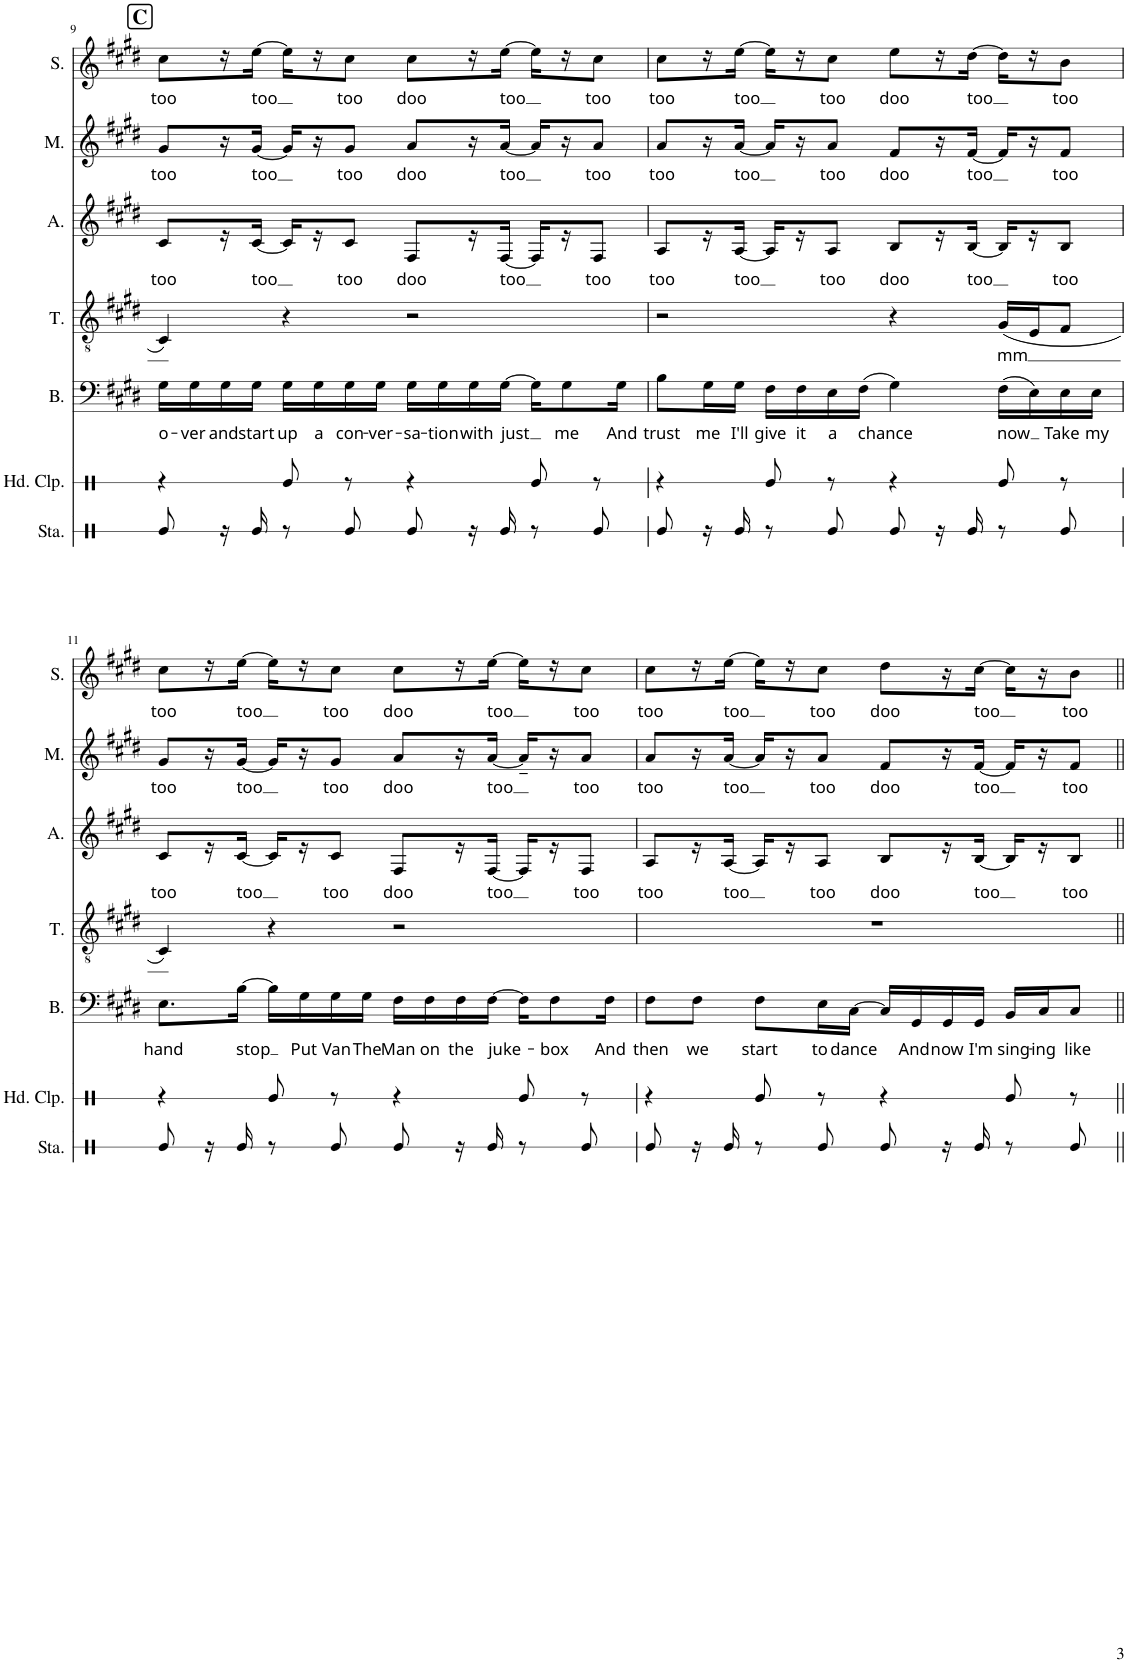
**kern	**kern	**kern	**text	**kern	**text	**kern	**text	**kern	**text	**kern	**text
*part7	*part6	*part5	*part5	*part4	*part4	*part3	*part3	*part2	*part2	*part1	*part1
*staff7	*staff6	*staff5	*staff5	*staff4	*staff4	*staff3	*staff3	*staff2	*staff2	*staff1	*staff1
*I"Stamp	*I"Hand Clap	*I"Base	*	*I"Tenor	*	*I"Alto	*	*I"Mezzo	*	*I"Soprano	*
*I'Sta.	*I'Hd. Clp.	*I'B.	*	*I'T.	*	*I'A.	*	*I'M.	*	*I'S.	*
!!LO:PB:g=z
*clefX	*clefX	*clefF4	*	*clefGv2	*	*clefG2	*	*clefG2	*	*clefG2	*
*k[]	*k[]	*k[f#c#g#d#]	*	*k[f#c#g#d#]	*	*k[f#c#g#d#]	*	*k[f#c#g#d#]	*	*k[f#c#g#d#]	*
*M4/4	*M4/4	*M4/4	*	*M4/4	*	*M4/4	*	*M4/4	*	*M4/4	*
!!LO:REH:place=s1:a:B:cj:fs=14:t=C
=9	=9	=9	=9	=9	=9	=9	=9	=9	=9	=9	=9
!	!	!	!LO:LY:b	!	!	!	!LO:LY:b	!	!LO:LY:b	!	!LO:LY:b
8Re/	4r	16G#\LL	o-	4C#/	.	8c#/L	too	8g#/L	too	8cc#\L	too
!	!	!	!LO:LY:b	!	!	!	!	!	!	!	!
.	.	16G#\	-ver	.	.	.	.	.	.	.	.
!	!	!	!LO:LY:b	!	!	!	!	!	!	!	!
16r	.	16G#\	and	.	.	16r	.	16r	.	16r	.
!	!	!	!LO:LY:b	!	!	!	!LO:LY:b	!	!LO:LY:b	!	!LO:LY:b
16Re/	.	16G#\JJ	start	.	.	[<16c#/JJ	too	[<16g#/JJ	too	[>16ee\JJ	too
!	!	!	!LO:LY:b	!	!	!	!	!	!	!	!
8r	8Re/	16G#\LL	up	4r	.	16c#/LL]	.	16g#/LL]	.	16ee\LL]	.
!	!	!	!LO:LY:b	!	!	!	!	!	!	!	!
.	.	16G#\	a	.	.	16r	.	16r	.	16r	.
!	!	!	!LO:LY:b	!	!	!	!LO:LY:b	!	!LO:LY:b	!	!LO:LY:b
8Re/	8r	16G#\	con-	.	.	8c#/J	too	8g#/J	too	8cc#\J	too
!	!	!	!LO:LY:b	!	!	!	!	!	!	!	!
.	.	16G#\JJ	-ver-	.	.	.	.	.	.	.	.
!	!	!	!LO:LY:b	!	!	!	!LO:LY:b	!	!LO:LY:b	!	!LO:LY:b
8Re/	4r	16G#\LL	-sa-	2r	.	8F#/L	doo	8a/L	doo	8cc#\L	doo
!	!	!	!LO:LY:b	!	!	!	!	!	!	!	!
.	.	16G#\	-tion	.	.	.	.	.	.	.	.
!	!	!	!LO:LY:b	!	!	!	!	!	!	!	!
16r	.	16G#\	with	.	.	16r	.	16r	.	16r	.
!	!	!	!LO:LY:b	!	!	!	!LO:LY:b	!	!LO:LY:b	!	!LO:LY:b
16Re/	.	[>16G#\JJ	just	.	.	[<16F#/JJ	too	[<16a/JJ	too	[>16ee\JJ	too
8r	8Re/	16G#\KL]	.	.	.	16F#/LL]	.	16a/LL]	.	16ee\LL]	.
!	!	!	!LO:LY:b	!	!	!	!	!	!	!	!
.	.	8G#\	me	.	.	16r	.	16r	.	16r	.
!	!	!	!	!	!	!	!LO:LY:b	!	!LO:LY:b	!	!LO:LY:b
8Re/	8r	.	.	.	.	8F#/J	too	8a/J	too	8cc#\J	too
!	!	!	!LO:LY:b	!	!	!	!	!	!	!	!
.	.	16G#\Jk	And	.	.	.	.	.	.	.	.
=10	=10	=10	=10	=10	=10	=10	=10	=10	=10	=10	=10
!	!	!	!LO:LY:b	!	!	!	!LO:LY:b	!	!LO:LY:b	!	!LO:LY:b
8Re/	4r	8B\L	trust	2r	.	8A/L	too	8a/L	too	8cc#\L	too
!	!	!	!LO:LY:b	!	!	!	!	!	!	!	!
16r	.	16G#\L	me	.	.	16r	.	16r	.	16r	.
!	!	!	!LO:LY:b	!	!	!	!LO:LY:b	!	!LO:LY:b	!	!LO:LY:b
16Re/	.	16G#\JJ	I'll	.	.	[<16A/JJ	too	[<16a/JJ	too	[>16ee\JJ	too
!	!	!	!LO:LY:b	!	!	!	!	!	!	!	!
8r	8Re/	16F#\LL	give	.	.	16A/LL]	.	16a/LL]	.	16ee\LL]	.
!	!	!	!LO:LY:b	!	!	!	!	!	!	!	!
.	.	16F#\	it	.	.	16r	.	16r	.	16r	.
!	!	!	!LO:LY:b	!	!	!	!LO:LY:b	!	!LO:LY:b	!	!LO:LY:b
8Re/	8r	16E\	a	.	.	8A/J	too	8a/J	too	8cc#\J	too
!	!	!	!LO:LY:b	!	!	!	!	!	!	!	!
.	.	(>16F#\JJ	chance	.	.	.	.	.	.	.	.
!	!	!	!	!	!	!	!LO:LY:b	!	!LO:LY:b	!	!LO:LY:b
8Re/	4r	4G#\)	.	4r	.	8B/L	doo	8f#/L	doo	8ee\L	doo
16r	.	.	.	.	.	16r	.	16r	.	16r	.
!	!	!	!	!	!	!	!LO:LY:b	!	!LO:LY:b	!	!LO:LY:b
16Re/	.	.	.	.	.	[<16B/JJ	too	[<16f#/JJ	too	[>16dd#\JJ	too
!	!	!	!LO:LY:b	!	!LO:LY:b	!	!	!	!	!	!
8r	8Re/	(16F#\LL	now	(<16G#/LL	mm	16B/LL]	.	16f#/LL]	.	16dd#\LL]	.
.	.	16E\)	.	16E/J	.	16r	.	16r	.	16r	.
!	!	!	!LO:LY:b	!	!	!	!LO:LY:b	!	!LO:LY:b	!	!LO:LY:b
8Re/	8r	16E\	Take	8F#/J	.	8B/J	too	8f#/J	too	8b\J	too
!	!	!	!LO:LY:b	!	!	!	!	!	!	!	!
.	.	16E\JJ	my	.	.	.	.	.	.	.	.
!!LO:LB:g=z
=11	=11	=11	=11	=11	=11	=11	=11	=11	=11	=11	=11
!	!	!	!LO:LY:b	!	!	!	!LO:LY:b	!	!LO:LY:b	!	!LO:LY:b
8Re/	4r	8.E\L	hand	4C#/)	.	8c#/L	too	8g#/L	too	8cc#\L	too
16r	.	.	.	.	.	16r	.	16r	.	16r	.
!	!	!	!LO:LY:b	!	!	!	!LO:LY:b	!	!LO:LY:b	!	!LO:LY:b
16Re/	.	[>16B\Jk	stop	.	.	[<16c#/JJ	too	[<16g#/JJ	too	[>16ee\JJ	too
8r	8Re/	16B\LL]	.	4r	.	16c#/LL]	.	16g#/LL]	.	16ee\LL]	.
!	!	!	!LO:LY:b	!	!	!	!	!	!	!	!
.	.	16G#\	Put	.	.	16r	.	16r	.	16r	.
!	!	!	!LO:LY:b	!	!	!	!LO:LY:b	!	!LO:LY:b	!	!LO:LY:b
8Re/	8r	16G#\	Van	.	.	8c#/J	too	8g#/J	too	8cc#\J	too
!	!	!	!LO:LY:b	!	!	!	!	!	!	!	!
.	.	16G#\JJ	The	.	.	.	.	.	.	.	.
!	!	!	!LO:LY:b	!	!	!	!LO:LY:b	!	!LO:LY:b	!	!LO:LY:b
8Re/	4r	16F#\LL	Man	2r	.	8F#/L	doo	8a/L	doo	8cc#\L	doo
!	!	!	!LO:LY:b	!	!	!	!	!	!	!	!
.	.	16F#\	on	.	.	.	.	.	.	.	.
!	!	!	!LO:LY:b	!	!	!	!	!	!	!	!
16r	.	16F#\	the	.	.	16r	.	16r	.	16r	.
!	!	!	!LO:LY:b	!	!	!	!LO:LY:b	!	!LO:LY:b	!	!LO:LY:b
16Re/	.	[>16F#\JJ	juke-	.	.	[<16F#/JJ	too	[<16a/JJ	too	[>16ee\JJ	too
8r	8Re/	16F#\KL]	.	.	.	16F#/LL]	.	16a~/LL]	.	16ee\LL]	.
!	!	!	!LO:LY:b	!	!	!	!	!	!	!	!
.	.	8F#\	-box	.	.	16r	.	16r	.	16r	.
!	!	!	!	!	!	!	!LO:LY:b	!	!LO:LY:b	!	!LO:LY:b
8Re/	8r	.	.	.	.	8F#/J	too	8a/J	too	8cc#\J	too
!	!	!	!LO:LY:b	!	!	!	!	!	!	!	!
.	.	16F#\Jk	And	.	.	.	.	.	.	.	.
=12	=12	=12	=12	=12	=12	=12	=12	=12	=12	=12	=12
!	!	!	!LO:LY:b	!	!	!	!LO:LY:b	!	!LO:LY:b	!	!LO:LY:b
8Re/	4r	8F#\L	then	1r	.	8A/L	too	8a/L	too	8cc#\L	too
!	!	!	!LO:LY:b	!	!	!	!	!	!	!	!
16r	.	8F#\J	we	.	.	16r	.	16r	.	16r	.
!	!	!	!	!	!	!	!LO:LY:b	!	!LO:LY:b	!	!LO:LY:b
16Re/	.	.	.	.	.	[<16A/JJ	too	[<16a/JJ	too	[>16ee\JJ	too
!	!	!	!LO:LY:b	!	!	!	!	!	!	!	!
8r	8Re/	8F#\L	start	.	.	16A/LL]	.	16a/LL]	.	16ee\LL]	.
.	.	.	.	.	.	16r	.	16r	.	16r	.
!	!	!	!LO:LY:b	!	!	!	!LO:LY:b	!	!LO:LY:b	!	!LO:LY:b
8Re/	8r	16E\L	to	.	.	8A/J	too	8a/J	too	8cc#\J	too
!	!	!	!LO:LY:b	!	!	!	!	!	!	!	!
.	.	[>16C#\JJ	dance	.	.	.	.	.	.	.	.
!	!	!	!	!	!	!	!LO:LY:b	!	!LO:LY:b	!	!LO:LY:b
8Re/	4r	16C#/LL]	.	.	.	8B/L	doo	8f#/L	doo	8dd#\L	doo
!	!	!	!LO:LY:b	!	!	!	!	!	!	!	!
.	.	16GG#/	And	.	.	.	.	.	.	.	.
!	!	!	!LO:LY:b	!	!	!	!	!	!	!	!
16r	.	16GG#/	now	.	.	16r	.	16r	.	16r	.
!	!	!	!LO:LY:b	!	!	!	!LO:LY:b	!	!LO:LY:b	!	!LO:LY:b
16Re/	.	16GG#/JJ	I'm	.	.	[<16B/JJ	too	[<16f#/JJ	too	[>16cc#\JJ	too
!	!	!	!LO:LY:b	!	!	!	!	!	!	!	!
8r	8Re/	16BB/LL	sing-	.	.	16B/LL]	.	16f#/LL]	.	16cc#\LL]	.
!	!	!	!LO:LY:b	!	!	!	!	!	!	!	!
.	.	16C#/J	-ing	.	.	16r	.	16r	.	16r	.
!	!	!	!LO:LY:b	!	!	!	!LO:LY:b	!	!LO:LY:b	!	!LO:LY:b
8Re/	8r	8C#/J	like	.	.	8B/J	too	8f#/J	too	8b\J	too
=||	=||	=||	=||	=||	=||	=||	=||	=||	=||	=||	=||
*-	*-	*-	*-	*-	*-	*-	*-	*-	*-	*-	*-
